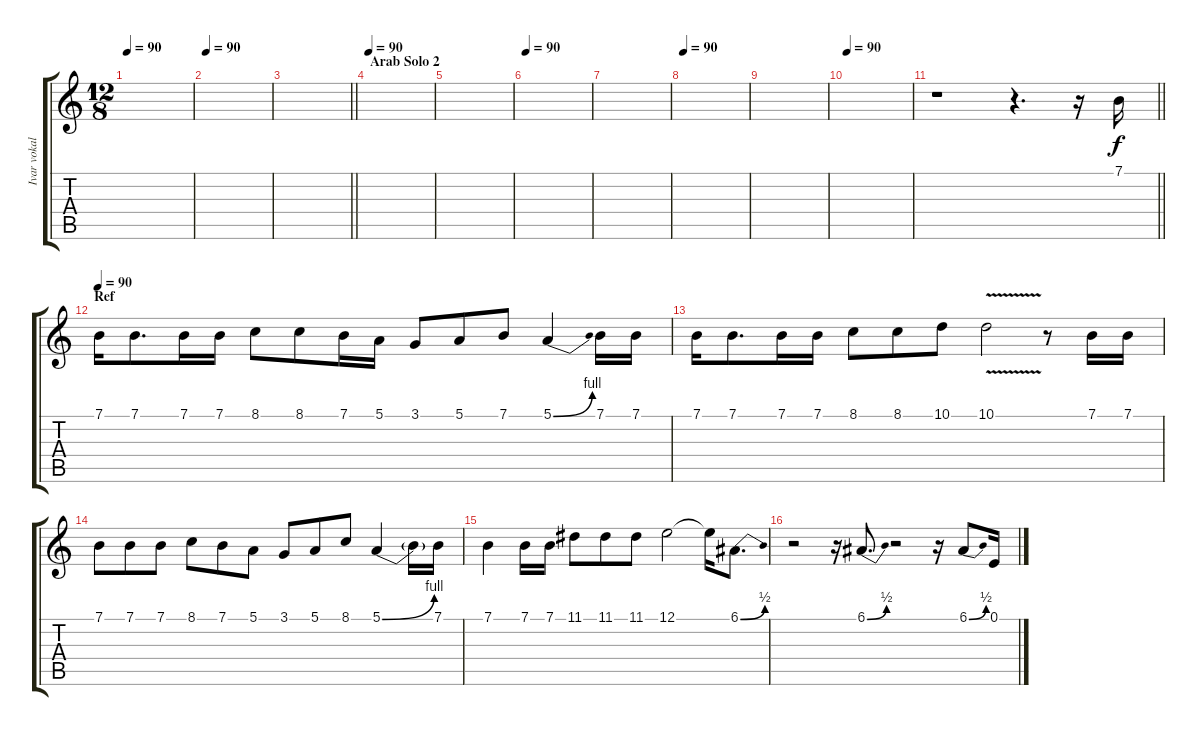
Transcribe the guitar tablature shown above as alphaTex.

\track ("Ivar vokal" "Ivar vokal") {instrument synthvoice}
\staff {score tabs}
\tuning (E4 B3 G3 D3 A2 E2) {hide}
\ts (12 8)
\tempo 90
\clef g2
\ks c
|
\tempo 90
|
\barLineRight lightlight
|
\section ("" "Arab Solo 2")
\tempo 90
|
|
\tempo 90
|
|
\tempo 90
|
|
\tempo 90
|
\barLineRight lightlight
r.1 r.4{d} r.16 7.1.16 |
\section ("" "Ref")
\tempo 90
7.1.16 7.1.8{d} 7.1.16 7.1.16 8.1.8 8.1.8 7.1.16 5.1.16 3.1.8 5.1.8 7.1.8 5.1{be (bend 0 0 60 4)}.4 7.1.16 7.1.16 |
7.1.16 7.1.8{d} 7.1.16 7.1.16 8.1.8 8.1.8 10.1.8 10.1{v}.2 r.8 7.1.16 7.1.16 |
7.1.8 7.1.8 7.1.8 8.1.8 7.1.8 5.1.8 3.1.8 5.1.8 8.1.8 5.1{be (bend 0 0 60 4)}.4 5.1{t}.16 7.1.16 |
7.1.4 7.1.16 7.1.16 11.1.8 11.1.8 11.1.8 12.1.2 12.1{t}.16 6.1{be (bend 0 0 60 2)}.8{d} |
r.2 r.16 6.1{be (bend 0 0 60 2)}.8{d} r.2 r.16 6.1{be (bend 0 0 60 2)}.8 0.1.16
